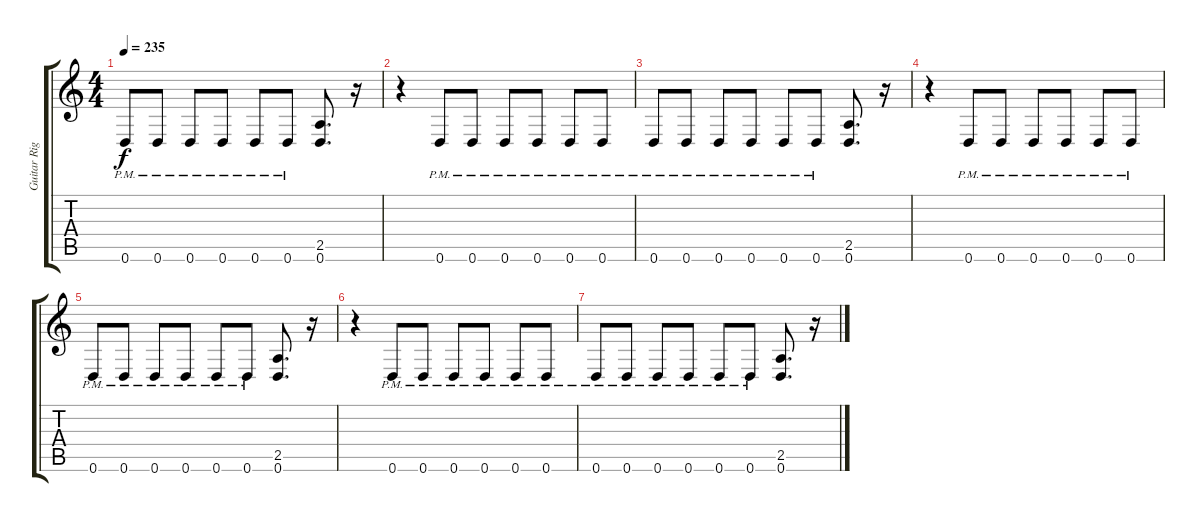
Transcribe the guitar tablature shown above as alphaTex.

\track ("Guitar Right" "Guitar Rig") {instrument distortionguitar}
\staff {score tabs}
\tuning (D4 A3 F3 C3 G2 D2) {hide}
\ts (4 4)
\tempo 235
\clef g2
\ks c
0.6{pm}.8{dy f} 0.6{pm}.8 0.6{pm}.8 0.6{pm}.8 0.6{pm}.8 0.6{pm}.8 (2.5 0.6).8{d} r.16 |
r.4 0.6{pm}.8 0.6{pm}.8 0.6{pm}.8 0.6{pm}.8 0.6{pm}.8 0.6{pm}.8 |
0.6{pm}.8 0.6{pm}.8 0.6{pm}.8 0.6{pm}.8 0.6{pm}.8 0.6{pm}.8 (2.5 0.6).8{d} r.16 |
r.4 0.6{pm}.8 0.6{pm}.8 0.6{pm}.8 0.6{pm}.8 0.6{pm}.8 0.6{pm}.8 |
0.6{pm}.8 0.6{pm}.8 0.6{pm}.8 0.6{pm}.8 0.6{pm}.8 0.6{pm}.8 (2.5 0.6).8{d} r.16 |
r.4 0.6{pm}.8 0.6{pm}.8 0.6{pm}.8 0.6{pm}.8 0.6{pm}.8 0.6{pm}.8 |
0.6{pm}.8 0.6{pm}.8 0.6{pm}.8 0.6{pm}.8 0.6{pm}.8 0.6{pm}.8 (2.5 0.6).8{d} r.16
